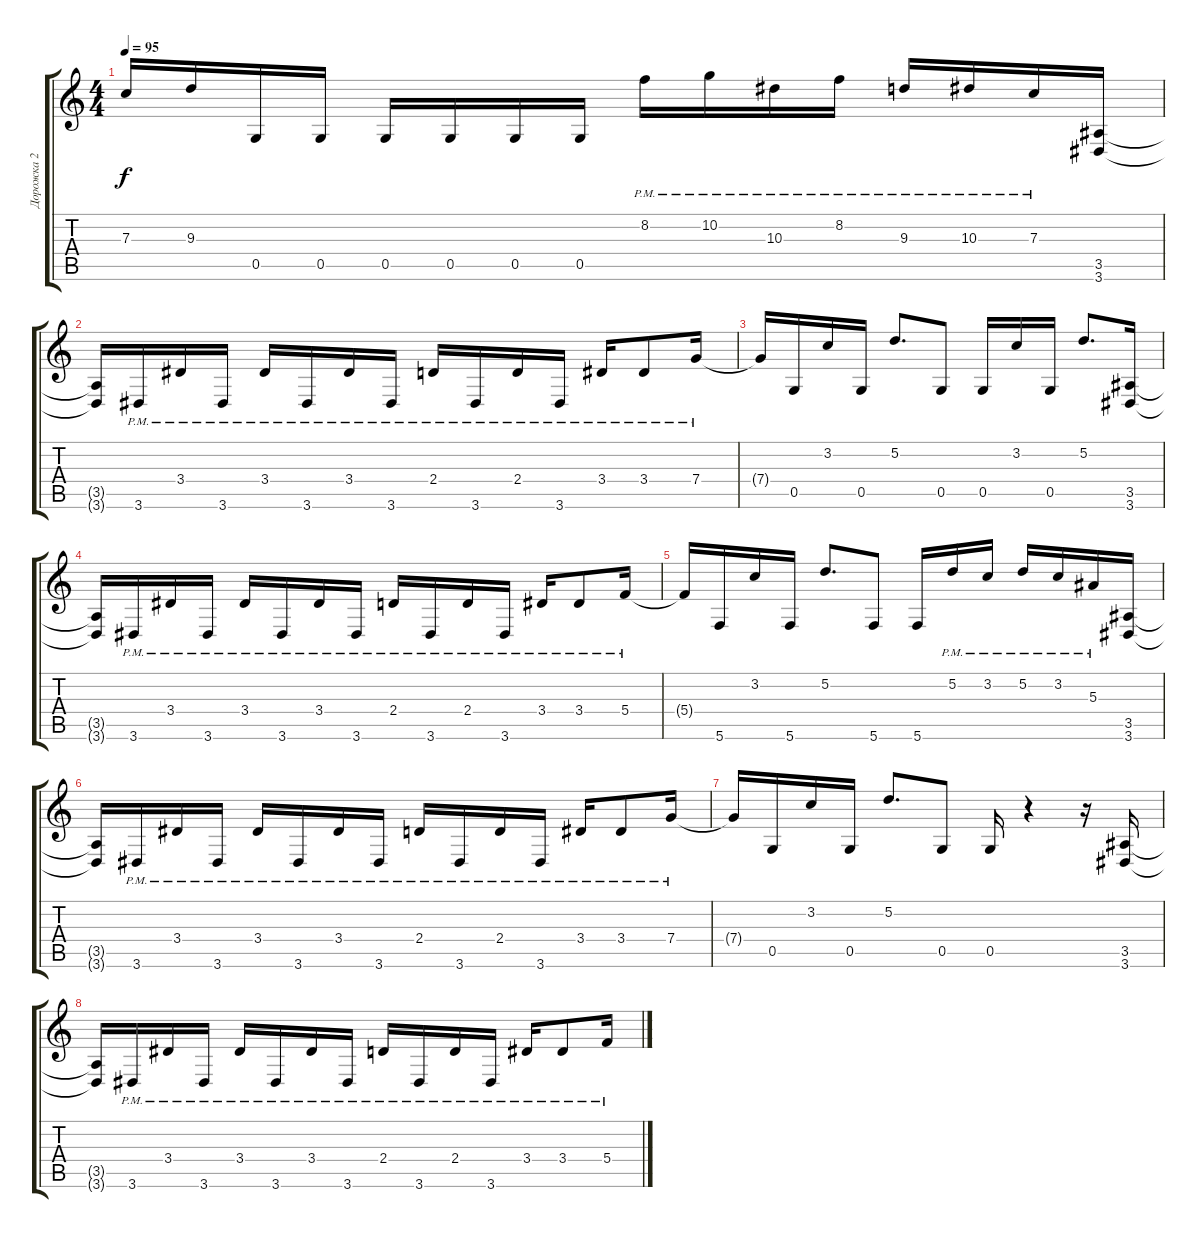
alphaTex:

\track ("Дорожка 2" "Дорожка 2") {instrument distortionguitar}
\staff {score tabs}
\tuning (D4 A3 F3 C3 G2 C2) {hide}
\ts (4 4)
\tempo 95
\clef g2
\ks c
7.3{t}.16{dy f} 9.3.16 0.5.16 0.5.16 0.5.16 0.5.16 0.5.16 0.5.16 8.2{pm}.16 10.2{pm}.16 10.3{pm}.16 8.2{pm}.16 9.3{pm}.16 10.3{pm}.16 7.3{pm}.16 (3.5 3.6).16 |
(3.5{t} 3.6{t}).16 3.6{pm}.16 3.4{pm}.16 3.6{pm}.16 3.4{pm}.16 3.6{pm}.16 3.4{pm}.16 3.6{pm}.16 2.4{pm}.16 3.6{pm}.16 2.4{pm}.16 3.6{pm}.16 3.4{pm}.16 3.4{pm}.8 7.4{pm}.16 |
7.4{t}.16 0.5.16 3.2.16 0.5.16 5.2.8{d} 0.5.8 0.5.16 3.2.16 0.5.16 5.2.8{d} (3.5 3.6).16 |
(3.5{t} 3.6{t}).16 3.6{pm}.16 3.4{pm}.16 3.6{pm}.16 3.4{pm}.16 3.6{pm}.16 3.4{pm}.16 3.6{pm}.16 2.4{pm}.16 3.6{pm}.16 2.4{pm}.16 3.6{pm}.16 3.4{pm}.16 3.4{pm}.8 5.4{pm}.16 |
5.4{t}.16 5.6.16 3.2.16 5.6.16 5.2.8{d} 5.6.8 5.6.16 5.2{pm}.16 3.2{pm}.16 5.2{pm}.16 3.2{pm}.16 5.3{pm}.16 (3.5 3.6).16 |
(3.5{t} 3.6{t}).16 3.6{pm}.16 3.4{pm}.16 3.6{pm}.16 3.4{pm}.16 3.6{pm}.16 3.4{pm}.16 3.6{pm}.16 2.4{pm}.16 3.6{pm}.16 2.4{pm}.16 3.6{pm}.16 3.4{pm}.16 3.4{pm}.8 7.4{pm}.16 |
7.4{t}.16 0.5.16 3.2.16 0.5.16 5.2.8{d} 0.5.8 0.5.16 r.4 r.16 (3.5 3.6).16 |
(3.5{t} 3.6{t}).16 3.6{pm}.16 3.4{pm}.16 3.6{pm}.16 3.4{pm}.16 3.6{pm}.16 3.4{pm}.16 3.6{pm}.16 2.4{pm}.16 3.6{pm}.16 2.4{pm}.16 3.6{pm}.16 3.4{pm}.16 3.4{pm}.8 5.4{pm}.16
